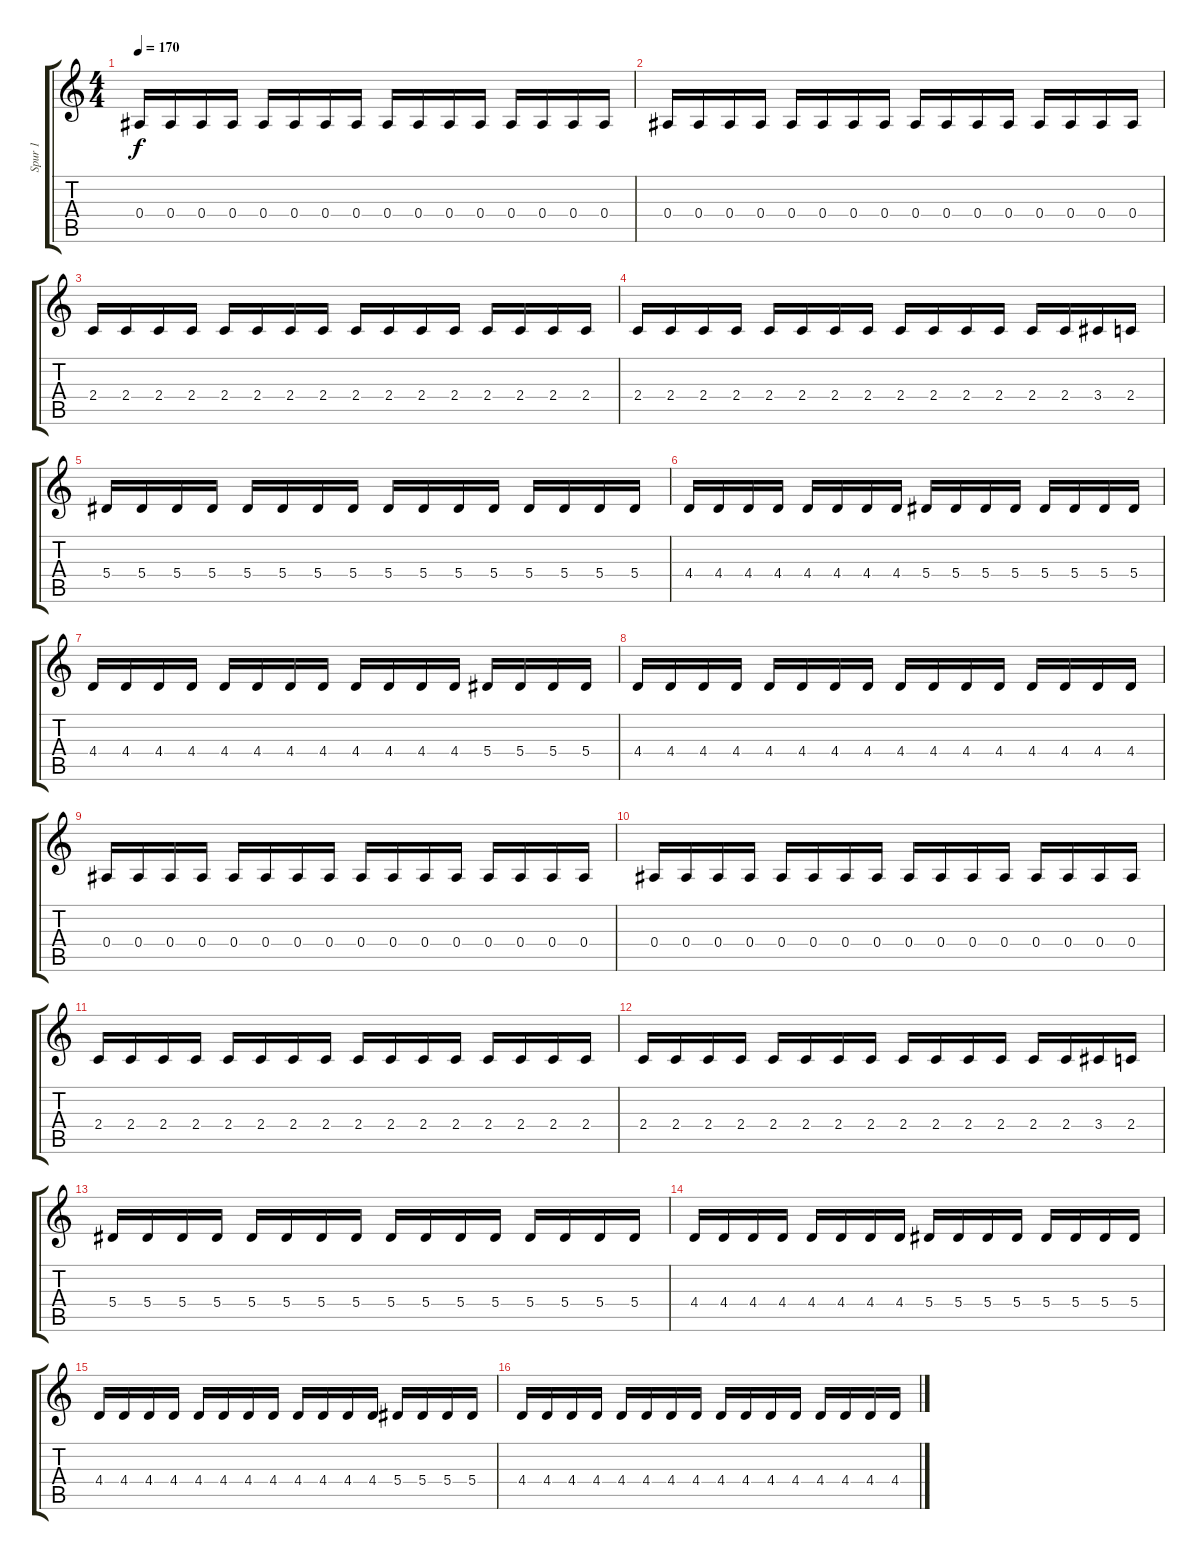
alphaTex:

\track ("Spur 1" "Spur 1") {solo instrument distortionguitar}
\staff {score tabs}
\tuning (C4 G3 Eb3 Bb2 F2 C2) {hide}
\ts (4 4)
\tempo 170
\clef g2
\ks c
0.4.16{dy f} 0.4.16 0.4.16 0.4.16 0.4.16 0.4.16 0.4.16 0.4.16 0.4.16 0.4.16 0.4.16 0.4.16 0.4.16 0.4.16 0.4.16 0.4.16 |
0.4.16 0.4.16 0.4.16 0.4.16 0.4.16 0.4.16 0.4.16 0.4.16 0.4.16 0.4.16 0.4.16 0.4.16 0.4.16 0.4.16 0.4.16 0.4.16 |
2.4.16 2.4.16 2.4.16 2.4.16 2.4.16 2.4.16 2.4.16 2.4.16 2.4.16 2.4.16 2.4.16 2.4.16 2.4.16 2.4.16 2.4.16 2.4.16 |
2.4.16 2.4.16 2.4.16 2.4.16 2.4.16 2.4.16 2.4.16 2.4.16 2.4.16 2.4.16 2.4.16 2.4.16 2.4.16 2.4.16 3.4.16 2.4.16 |
5.4.16 5.4.16 5.4.16 5.4.16 5.4.16 5.4.16 5.4.16 5.4.16 5.4.16 5.4.16 5.4.16 5.4.16 5.4.16 5.4.16 5.4.16 5.4.16 |
4.4.16 4.4.16 4.4.16 4.4.16 4.4.16 4.4.16 4.4.16 4.4.16 5.4.16 5.4.16 5.4.16 5.4.16 5.4.16 5.4.16 5.4.16 5.4.16 |
4.4.16 4.4.16 4.4.16 4.4.16 4.4.16 4.4.16 4.4.16 4.4.16 4.4.16 4.4.16 4.4.16 4.4.16 5.4.16 5.4.16 5.4.16 5.4.16 |
4.4.16 4.4.16 4.4.16 4.4.16 4.4.16 4.4.16 4.4.16 4.4.16 4.4.16 4.4.16 4.4.16 4.4.16 4.4.16 4.4.16 4.4.16 4.4.16 |
0.4.16 0.4.16 0.4.16 0.4.16 0.4.16 0.4.16 0.4.16 0.4.16 0.4.16 0.4.16 0.4.16 0.4.16 0.4.16 0.4.16 0.4.16 0.4.16 |
0.4.16 0.4.16 0.4.16 0.4.16 0.4.16 0.4.16 0.4.16 0.4.16 0.4.16 0.4.16 0.4.16 0.4.16 0.4.16 0.4.16 0.4.16 0.4.16 |
2.4.16 2.4.16 2.4.16 2.4.16 2.4.16 2.4.16 2.4.16 2.4.16 2.4.16 2.4.16 2.4.16 2.4.16 2.4.16 2.4.16 2.4.16 2.4.16 |
2.4.16 2.4.16 2.4.16 2.4.16 2.4.16 2.4.16 2.4.16 2.4.16 2.4.16 2.4.16 2.4.16 2.4.16 2.4.16 2.4.16 3.4.16 2.4.16 |
5.4.16 5.4.16 5.4.16 5.4.16 5.4.16 5.4.16 5.4.16 5.4.16 5.4.16 5.4.16 5.4.16 5.4.16 5.4.16 5.4.16 5.4.16 5.4.16 |
4.4.16 4.4.16 4.4.16 4.4.16 4.4.16 4.4.16 4.4.16 4.4.16 5.4.16 5.4.16 5.4.16 5.4.16 5.4.16 5.4.16 5.4.16 5.4.16 |
4.4.16 4.4.16 4.4.16 4.4.16 4.4.16 4.4.16 4.4.16 4.4.16 4.4.16 4.4.16 4.4.16 4.4.16 5.4.16 5.4.16 5.4.16 5.4.16 |
4.4.16 4.4.16 4.4.16 4.4.16 4.4.16 4.4.16 4.4.16 4.4.16 4.4.16 4.4.16 4.4.16 4.4.16 4.4.16 4.4.16 4.4.16 4.4.16
